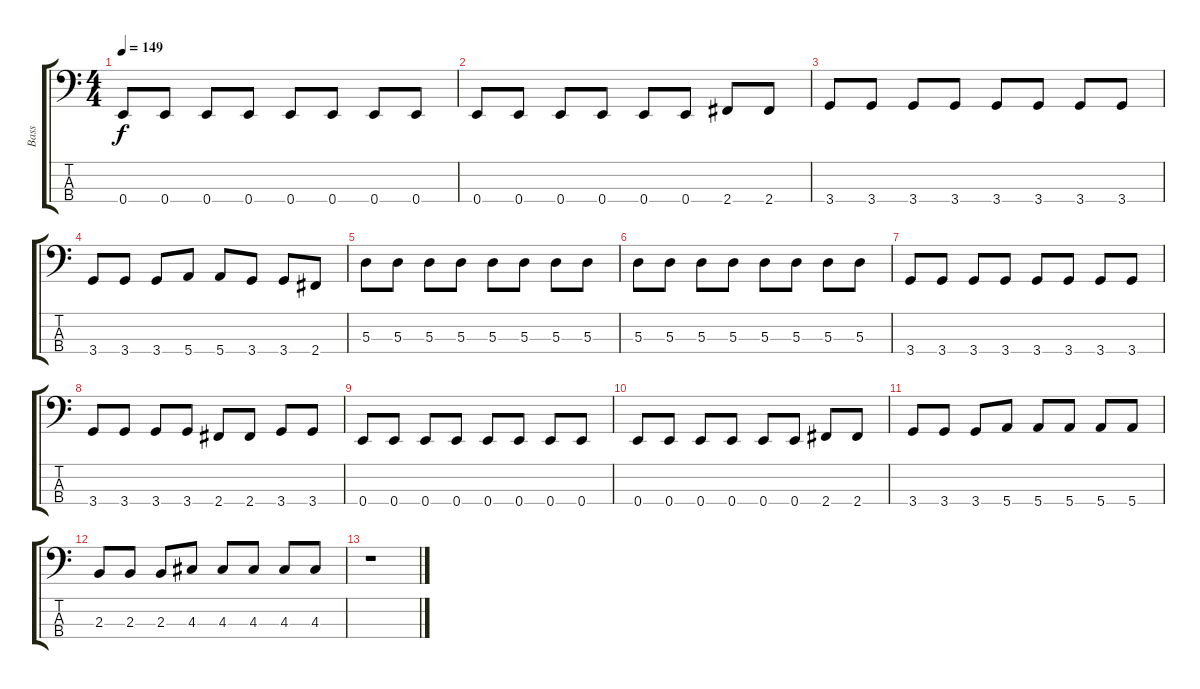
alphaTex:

\track ("Bass" "Bass") {instrument electricbassfinger}
\staff {score tabs}
\tuning (G2 D2 A1 E1) {hide}
\ts (4 4)
\tempo 149
\clef f4
\ks c
0.4.8{dy f} 0.4.8 0.4.8 0.4.8 0.4.8 0.4.8 0.4.8 0.4.8 |
0.4.8 0.4.8 0.4.8 0.4.8 0.4.8 0.4.8 2.4.8 2.4.8 |
3.4.8 3.4.8 3.4.8 3.4.8 3.4.8 3.4.8 3.4.8 3.4.8 |
3.4.8 3.4.8 3.4.8 5.4.8 5.4.8 3.4.8 3.4.8 2.4.8 |
5.3.8 5.3.8 5.3.8 5.3.8 5.3.8 5.3.8 5.3.8 5.3.8 |
5.3.8 5.3.8 5.3.8 5.3.8 5.3.8 5.3.8 5.3.8 5.3.8 |
3.4.8 3.4.8 3.4.8 3.4.8 3.4.8 3.4.8 3.4.8 3.4.8 |
3.4.8 3.4.8 3.4.8 3.4.8 2.4.8 2.4.8 3.4.8 3.4.8 |
0.4.8 0.4.8 0.4.8 0.4.8 0.4.8 0.4.8 0.4.8 0.4.8 |
0.4.8 0.4.8 0.4.8 0.4.8 0.4.8 0.4.8 2.4.8 2.4.8 |
3.4.8 3.4.8 3.4.8 5.4.8 5.4.8 5.4.8 5.4.8 5.4.8 |
2.3.8 2.3.8 2.3.8 4.3.8 4.3.8 4.3.8 4.3.8 4.3.8 |
r.1
